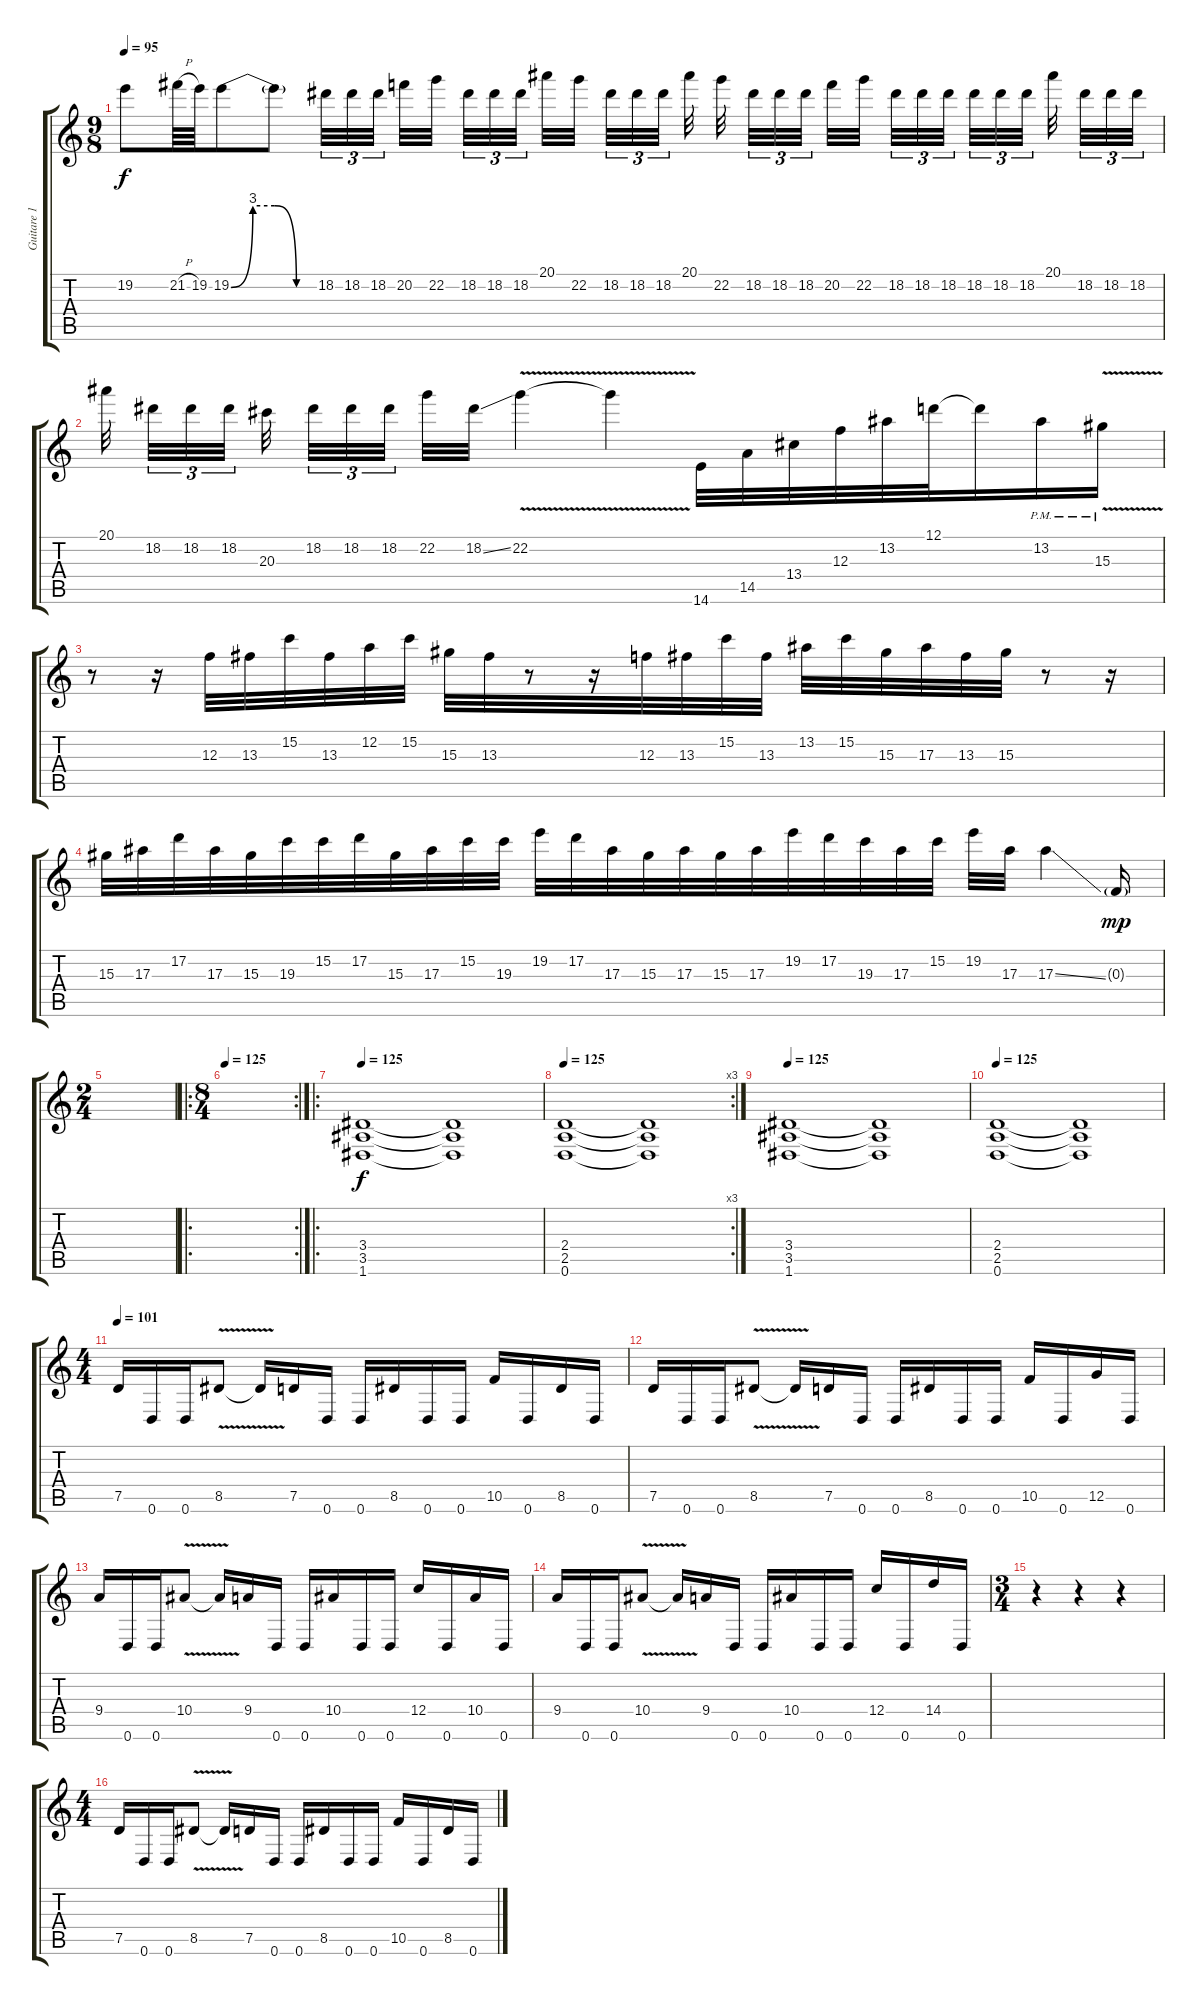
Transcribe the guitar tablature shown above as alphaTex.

\track ("Guitare 1" "Guitare 1") {instrument distortionguitar}
\staff {score tabs}
\tuning (D4 A3 F3 C3 G2 D2) {hide}
\ts (9 8)
\tempo 95
\clef g2
\ks c
19.2{t}.8{dy f} 21.2{h}.64 19.2.64 19.2{be (custom 0 0 15 12 30 12 45 0 60 0)}.8 19.2{t}.8 18.2.32{tu (3 2)} 18.2.32{tu (3 2)} 18.2.32{tu (3 2)} 20.2.32 22.2.32 18.2.32{tu (3 2)} 18.2.32{tu (3 2)} 18.2.32{tu (3 2)} 20.1.32 22.2.32 18.2.32{tu (3 2)} 18.2.32{tu (3 2)} 18.2.32{tu (3 2)} 20.1.32 22.2.32 18.2.32{tu (3 2)} 18.2.32{tu (3 2)} 18.2.32{tu (3 2)} 20.2.32 22.2.32 18.2.32{tu (3 2)} 18.2.32{tu (3 2)} 18.2.32{tu (3 2)} 18.2.32{tu (3 2)} 18.2.32{tu (3 2)} 18.2.32{tu (3 2)} 20.1.32 18.2.32{tu (3 2)} 18.2.32{tu (3 2)} 18.2.32{tu (3 2)} |
20.1.32 18.2.32{tu (3 2)} 18.2.32{tu (3 2)} 18.2.32{tu (3 2)} 20.3.32 18.2.32{tu (3 2)} 18.2.32{tu (3 2)} 18.2.32{tu (3 2)} 22.2.32 18.2{ss}.32 22.2{v}.4 22.2{t}.4 14.6.32 14.5.32 13.4.32 12.3.32 13.2.32 12.1.32 12.1{t}.16 13.2{pm}.16 15.3{v pm}.16 |
r.8 r.16 12.3.32 13.3.32 15.2.32 13.3.32 12.2.32 15.2.32 15.3.32 13.3.32 r.8 r.16 12.3.32 13.3.32 15.2.32 13.3.32 13.2.32 15.2.32 15.3.32 17.3.32 13.3.32 15.3.32 r.8 r.16 |
15.3.32 17.3.32 17.2.32 17.3.32 15.3.32 19.3.32 15.2.32 17.2.32 15.3.32 17.3.32 15.2.32 19.3.32 19.2.32 17.2.32 17.3.32 15.3.32 17.3.32 15.3.32 17.3.32 19.2.32 17.2.32 19.3.32 17.3.32 15.2.32 19.2.32 17.3.32 17.3{ss}.4 0.3{g}.16{dy mp} |
\ts (2 4)
|
\ro
\rc 2
\ts (8 4)
\tempo 125
|
\ro
\tempo 125
(3.4 3.5 1.6).1{dy f} (3.4{t} 3.5{t} 1.6{t}).1 |
\rc 3
\tempo 125
(2.4 2.5 0.6).1 (2.4{t} 2.5{t} 0.6{t}).1 |
\tempo 125
(3.4 3.5 1.6).1 (3.4{t} 3.5{t} 1.6{t}).1 |
\tempo 125
(2.4 2.5 0.6).1 (2.4{t} 2.5{t} 0.6{t}).1 |
\ts (4 4)
\tempo 101
7.5.16 0.6.16 0.6.16 8.5{v}.8 8.5{t}.16 7.5.16 0.6.16 0.6.16 8.5.16 0.6.16 0.6.16 10.5.16 0.6.16 8.5.16 0.6.16 |
7.5.16 0.6.16 0.6.16 8.5{v}.8 8.5{t}.16 7.5.16 0.6.16 0.6.16 8.5.16 0.6.16 0.6.16 10.5.16 0.6.16 12.5.16 0.6.16 |
9.4.16 0.6.16 0.6.16 10.4{v}.8 10.4{t}.16 9.4.16 0.6.16 0.6.16 10.4.16 0.6.16 0.6.16 12.4.16 0.6.16 10.4.16 0.6.16 |
9.4.16 0.6.16 0.6.16 10.4{v}.8 10.4{t}.16 9.4.16 0.6.16 0.6.16 10.4.16 0.6.16 0.6.16 12.4.16 0.6.16 14.4.16 0.6.16 |
\ts (3 4)
r.4 r.4 r.4 |
\ts (4 4)
7.5.16 0.6.16 0.6.16 8.5{v}.8 8.5{t}.16 7.5.16 0.6.16 0.6.16 8.5.16 0.6.16 0.6.16 10.5.16 0.6.16 8.5.16 0.6.16
